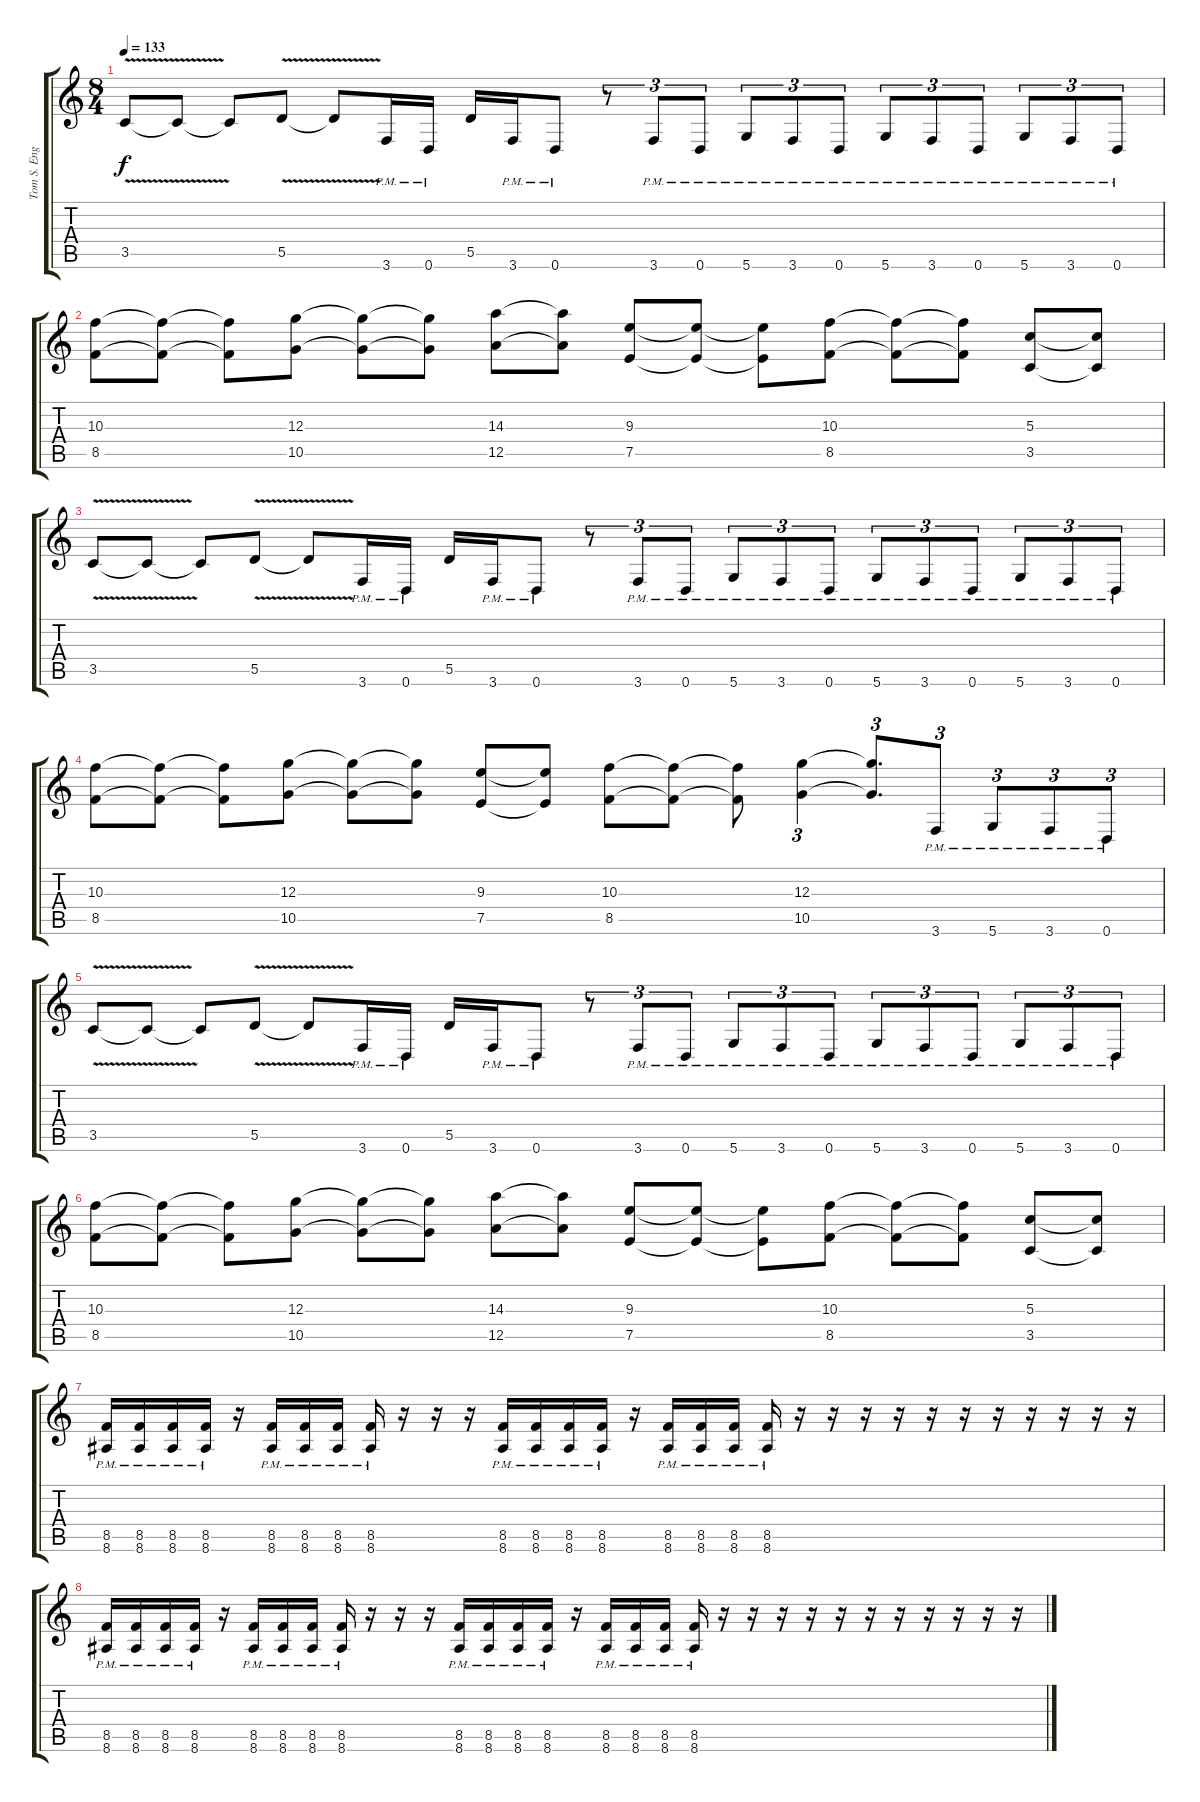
\track ("Tom S. Englund" "Tom S. Eng") {instrument distortionguitar}
\staff {score tabs}
\tuning (E4 B3 G3 D3 A2 D2) {hide}
\ts (8 4)
\tempo 133
\clef g2
\ks c
3.5{v}.8{dy f} 3.5{t}.8 3.5{t}.8 5.5{v}.8 5.5{t}.8 3.6{pm}.16 0.6{pm}.16 5.5.16 3.6{pm}.16 0.6{pm}.8 r.8{tu (3 2)} 3.6{pm}.8{tu (3 2)} 0.6{pm}.8{tu (3 2)} 5.6{pm}.8{tu (3 2)} 3.6{pm}.8{tu (3 2)} 0.6{pm}.8{tu (3 2)} 5.6{pm}.8{tu (3 2)} 3.6{pm}.8{tu (3 2)} 0.6{pm}.8{tu (3 2)} 5.6{pm}.8{tu (3 2)} 3.6{pm}.8{tu (3 2)} 0.6{pm}.8{tu (3 2)} |
(10.3 8.5).8 (10.3{t} 8.5{t}).8 (10.3{t} 8.5{t}).8 (12.3 10.5).8 (12.3{t} 10.5{t}).8 (12.3{t} 10.5{t}).8 (14.3 12.5).8 (14.3{t} 12.5{t}).8 (9.3 7.5).8 (9.3{t} 7.5{t}).8 (9.3{t} 7.5{t}).8 (10.3 8.5).8 (10.3{t} 8.5{t}).8 (10.3{t} 8.5{t}).8 (5.3 3.5).8 (5.3{t} 3.5{t}).8 |
3.5{v}.8 3.5{t}.8 3.5{t}.8 5.5{v}.8 5.5{t}.8 3.6{pm}.16 0.6{pm}.16 5.5.16 3.6{pm}.16 0.6{pm}.8 r.8{tu (3 2)} 3.6{pm}.8{tu (3 2)} 0.6{pm}.8{tu (3 2)} 5.6{pm}.8{tu (3 2)} 3.6{pm}.8{tu (3 2)} 0.6{pm}.8{tu (3 2)} 5.6{pm}.8{tu (3 2)} 3.6{pm}.8{tu (3 2)} 0.6{pm}.8{tu (3 2)} 5.6{pm}.8{tu (3 2)} 3.6{pm}.8{tu (3 2)} 0.6{pm}.8{tu (3 2)} |
(10.3 8.5).8 (10.3{t} 8.5{t}).8 (10.3{t} 8.5{t}).8 (12.3 10.5).8 (12.3{t} 10.5{t}).8 (12.3{t} 10.5{t}).8 (9.3 7.5).8 (9.3{t} 7.5{t}).8 (10.3 8.5).8 (10.3{t} 8.5{t}).8 (10.3{t} 8.5{t}).8 (12.3 10.5).4{tu (3 2)} (12.3{t} 10.5{t}).8{d tu (3 2)} 3.6{pm}.8{tu (3 2)} 5.6{pm}.8{tu (3 2)} 3.6{pm}.8{tu (3 2)} 0.6{pm}.8{tu (3 2)} |
3.5{v}.8 3.5{t}.8 3.5{t}.8 5.5{v}.8 5.5{t}.8 3.6{pm}.16 0.6{pm}.16 5.5.16 3.6{pm}.16 0.6{pm}.8 r.8{tu (3 2)} 3.6{pm}.8{tu (3 2)} 0.6{pm}.8{tu (3 2)} 5.6{pm}.8{tu (3 2)} 3.6{pm}.8{tu (3 2)} 0.6{pm}.8{tu (3 2)} 5.6{pm}.8{tu (3 2)} 3.6{pm}.8{tu (3 2)} 0.6{pm}.8{tu (3 2)} 5.6{pm}.8{tu (3 2)} 3.6{pm}.8{tu (3 2)} 0.6{pm}.8{tu (3 2)} |
(10.3 8.5).8 (10.3{t} 8.5{t}).8 (10.3{t} 8.5{t}).8 (12.3 10.5).8 (12.3{t} 10.5{t}).8 (12.3{t} 10.5{t}).8 (14.3 12.5).8 (14.3{t} 12.5{t}).8 (9.3 7.5).8 (9.3{t} 7.5{t}).8 (9.3{t} 7.5{t}).8 (10.3 8.5).8 (10.3{t} 8.5{t}).8 (10.3{t} 8.5{t}).8 (5.3 3.5).8 (5.3{t} 3.5{t}).8 |
(8.5{pm} 8.6{pm}).16 (8.5{pm} 8.6{pm}).16 (8.5{pm} 8.6{pm}).16 (8.5{pm} 8.6{pm}).16 r.16 (8.5{pm} 8.6{pm}).16 (8.5{pm} 8.6{pm}).16 (8.5{pm} 8.6{pm}).16 (8.5{pm} 8.6{pm}).16 r.16 r.16 r.16 (8.5{pm} 8.6{pm}).16 (8.5{pm} 8.6{pm}).16 (8.5{pm} 8.6{pm}).16 (8.5{pm} 8.6{pm}).16 r.16 (8.5{pm} 8.6{pm}).16 (8.5{pm} 8.6{pm}).16 (8.5{pm} 8.6{pm}).16 (8.5{pm} 8.6{pm}).16 r.16 r.16 r.16 r.16 r.16 r.16 r.16 r.16 r.16 r.16 r.16 |
(8.5{pm} 8.6{pm}).16 (8.5{pm} 8.6{pm}).16 (8.5{pm} 8.6{pm}).16 (8.5{pm} 8.6{pm}).16 r.16 (8.5{pm} 8.6{pm}).16 (8.5{pm} 8.6{pm}).16 (8.5{pm} 8.6{pm}).16 (8.5{pm} 8.6{pm}).16 r.16 r.16 r.16 (8.5{pm} 8.6{pm}).16 (8.5{pm} 8.6{pm}).16 (8.5{pm} 8.6{pm}).16 (8.5{pm} 8.6{pm}).16 r.16 (8.5{pm} 8.6{pm}).16 (8.5{pm} 8.6{pm}).16 (8.5{pm} 8.6{pm}).16 (8.5{pm} 8.6{pm}).16 r.16 r.16 r.16 r.16 r.16 r.16 r.16 r.16 r.16 r.16 r.16
